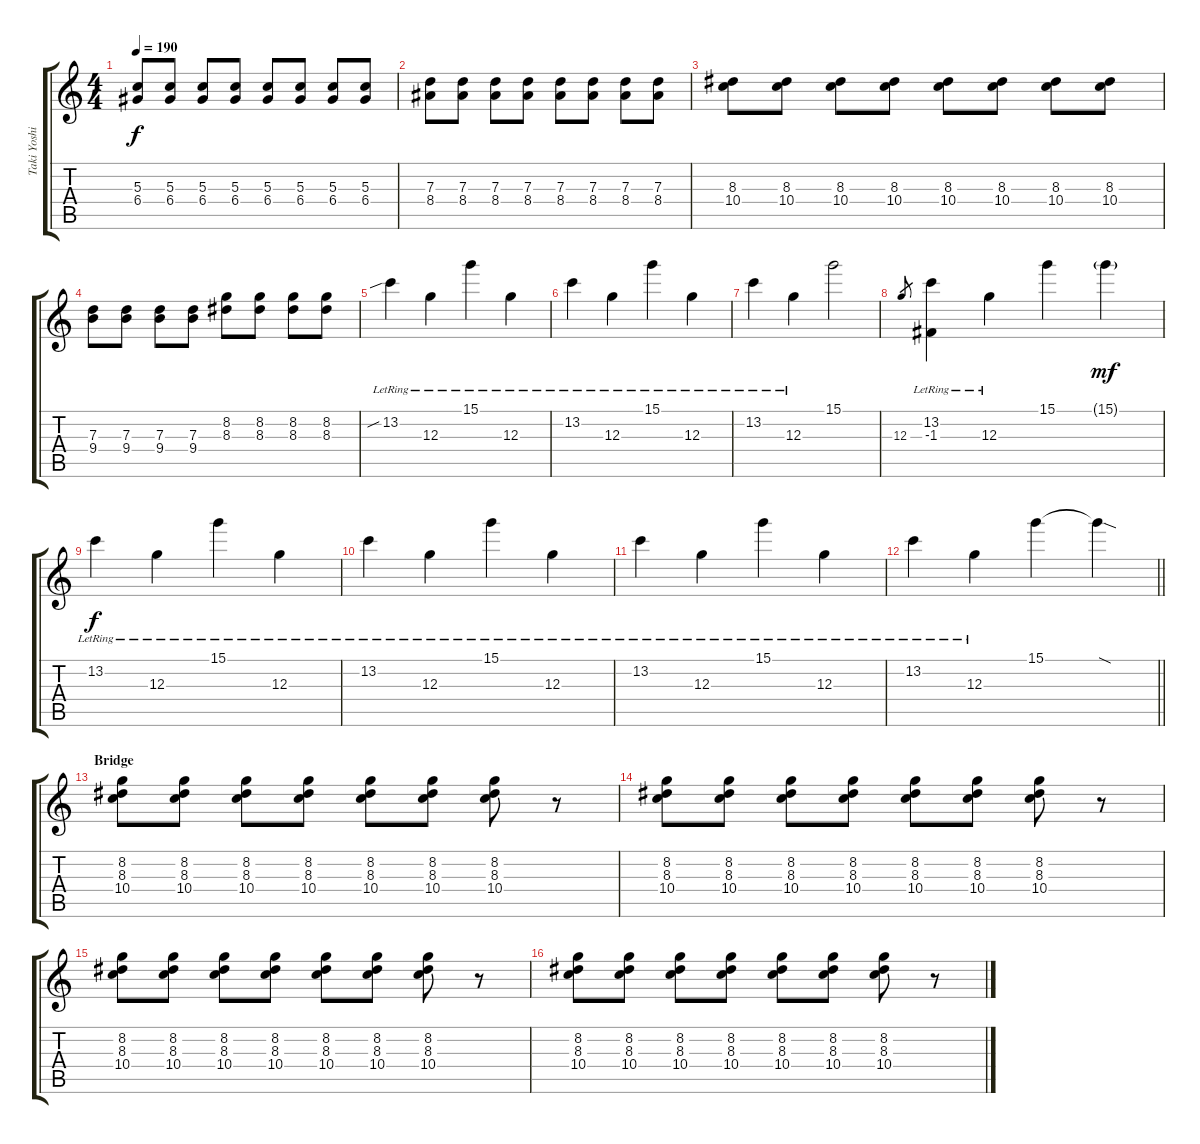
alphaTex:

\track ("Taki Yoshimitsu" "Taki Yoshi") {instrument distortionguitar}
\staff {score tabs}
\tuning (E4 B3 G3 D3 A2 E2) {hide}
\ts (4 4)
\tempo 190
\clef g2
\ks c
(5.3 6.4).8{dy f} (5.3 6.4).8 (5.3 6.4).8 (5.3 6.4).8 (5.3 6.4).8 (5.3 6.4).8 (5.3 6.4).8 (5.3 6.4).8 |
(7.3 8.4).8 (7.3 8.4).8 (7.3 8.4).8 (7.3 8.4).8 (7.3 8.4).8 (7.3 8.4).8 (7.3 8.4).8 (7.3 8.4).8 |
(8.3 10.4).8 (8.3 10.4).8 (8.3 10.4).8 (8.3 10.4).8 (8.3 10.4).8 (8.3 10.4).8 (8.3 10.4).8 (8.3 10.4).8 |
(7.3 9.4).8 (7.3 9.4).8 (7.3 9.4).8 (7.3 9.4).8 (8.2 8.3).8 (8.2 8.3).8 (8.2 8.3).8 (8.2 8.3).8 |
13.2{sib lr}.4 12.3{lr}.4 15.1{lr}.4 12.3{lr}.4 |
13.2{lr}.4 12.3{lr}.4 15.1{lr}.4 12.3{lr}.4 |
13.2{lr}.4 12.3{lr}.4 15.1.2 |
12.3.8{gr} (13.2{lr} -1.3).4 12.3{lr}.4 15.1.4 15.1{g}.4{dy mf} |
13.2{lr}.4{dy f} 12.3{lr}.4 15.1{lr}.4 12.3{lr}.4 |
13.2{lr}.4 12.3{lr}.4 15.1{lr}.4 12.3{lr}.4 |
13.2{lr}.4 12.3{lr}.4 15.1{lr}.4 12.3{lr}.4 |
\barLineRight lightlight
13.2{lr}.4 12.3{lr}.4 15.1.4 15.1{sod t}.4 |
\section ("" "Bridge")
(8.2 8.3 10.4).8 (8.2 8.3 10.4).8 (8.2 8.3 10.4).8 (8.2 8.3 10.4).8 (8.2 8.3 10.4).8 (8.2 8.3 10.4).8 (8.2 8.3 10.4).8 r.8 |
(8.2 8.3 10.4).8 (8.2 8.3 10.4).8 (8.2 8.3 10.4).8 (8.2 8.3 10.4).8 (8.2 8.3 10.4).8 (8.2 8.3 10.4).8 (8.2 8.3 10.4).8 r.8 |
(8.2 8.3 10.4).8 (8.2 8.3 10.4).8 (8.2 8.3 10.4).8 (8.2 8.3 10.4).8 (8.2 8.3 10.4).8 (8.2 8.3 10.4).8 (8.2 8.3 10.4).8 r.8 |
(8.2 8.3 10.4).8 (8.2 8.3 10.4).8 (8.2 8.3 10.4).8 (8.2 8.3 10.4).8 (8.2 8.3 10.4).8 (8.2 8.3 10.4).8 (8.2 8.3 10.4).8 r.8
